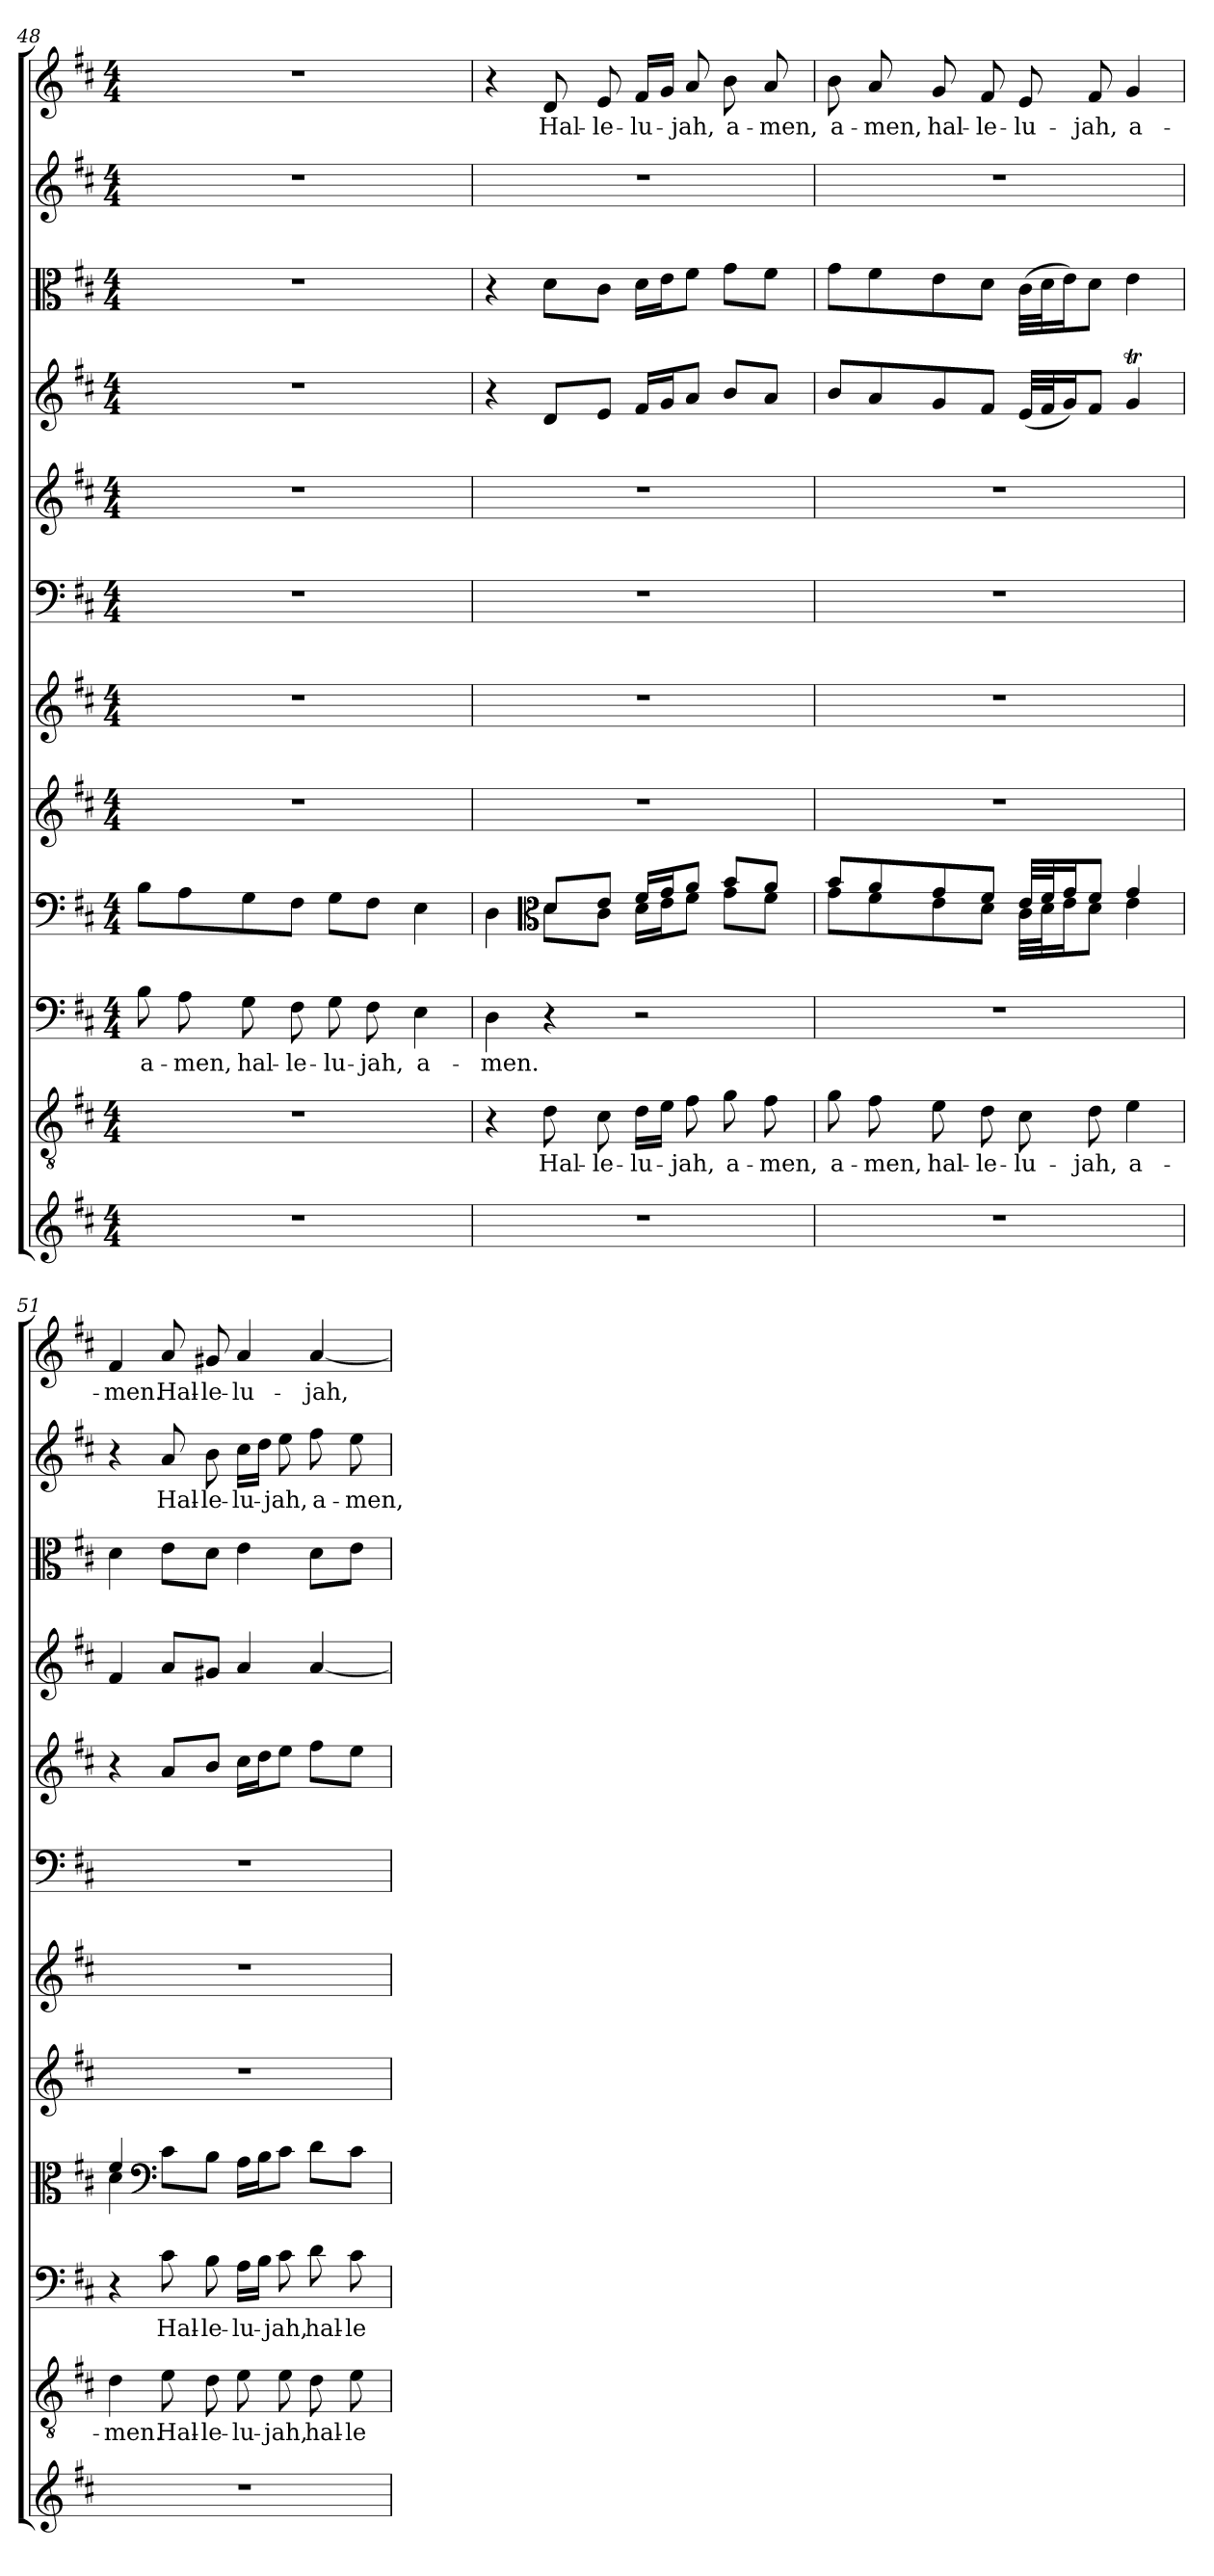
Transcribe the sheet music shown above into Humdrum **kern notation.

**kern	**kern	**text	**kern	**text	**kern	**kern	**kern	**kern	**kern	**kern	**kern	**kern	**text	**kern	**text
*part12	*part11	*part11	*part10	*part10	*part9	*part8	*part7	*part6	*part5	*part4	*part3	*part2	*part2	*part1	*part1
*staff12	*staff11	*staff11	*staff10	*staff10	*staff9	*staff8	*staff7	*staff6	*staff5	*staff4	*staff3	*staff2	*staff2	*staff1	*staff1
*clefG2	*clefGv2	*	*clefF4	*	*clefF4	*clefG2	*clefG2	*clefF4	*clefG2	*clefG2	*clefC3	*clefG2	*	*clefG2	*
*k[f#c#]	*k[f#c#]	*	*k[f#c#]	*	*k[f#c#]	*k[f#c#]	*k[f#c#]	*k[f#c#]	*k[f#c#]	*k[f#c#]	*k[f#c#]	*k[f#c#]	*	*k[f#c#]	*
*D:	*D:	*	*D:	*	*D:	*D:	*D:	*D:	*D:	*D:	*D:	*D:	*	*D:	*
*M4/4	*M4/4	*	*M4/4	*	*M4/4	*M4/4	*M4/4	*M4/4	*M4/4	*M4/4	*M4/4	*M4/4	*	*M4/4	*
=48	=48	=48	=48	=48	=48	=48	=48	=48	=48	=48	=48	=48	=48	=48	=48
1r	1r	.	8B\	a-	8B\L	1r	1r	1r	1r	1r	1r	1r	.	1r	.
.	.	.	8A\	-men,	8A\	.	.	.	.	.	.	.	.	.	.
.	.	.	8G\	hal-	8G\	.	.	.	.	.	.	.	.	.	.
.	.	.	8F#\	-le-	8F#\J	.	.	.	.	.	.	.	.	.	.
.	.	.	8G\	-lu-	8G\L	.	.	.	.	.	.	.	.	.	.
.	.	.	8F#\	-jah,	8F#\J	.	.	.	.	.	.	.	.	.	.
.	.	.	4E\	a-	4E\	.	.	.	.	.	.	.	.	.	.
=49	=49	=49	=49	=49	=49	=49	=49	=49	=49	=49	=49	=49	=49	=49	=49
*	*	*	*	*	*^	*	*	*	*	*	*	*	*	*	*
1r	4r	.	4D\	-men.	4D\	4ryy	1r	1r	1r	1r	4r	4r	1r	.	4r	.
*	*	*	*	*	*clefC3	*	*	*	*	*	*	*	*	*	*	*
.	8d\	Hal-	4r	.	8d/L	8d\L	.	.	.	.	8d/L	8d\L	.	.	8d/	Hal-
.	8c#\	-le-	.	.	8e/J	8c#\J	.	.	.	.	8e/J	8c#\J	.	.	8e/	-le-
.	16d\LL	-lu-	2r	.	16f#/LL	16d\LL	.	.	.	.	16f#/LL	16d\LL	.	.	16f#/LL	-lu-
.	16e\JJ	.	.	.	16g/J	16e\J	.	.	.	.	16g/J	16e\J	.	.	16g/JJ	.
.	8f#\	-jah,	.	.	8a/J	8f#\J	.	.	.	.	8a/J	8f#\J	.	.	8a/	-jah,
.	8g\	a-	.	.	8b/L	8g\L	.	.	.	.	8b/L	8g\L	.	.	8b\	a-
.	8f#\	-men,	.	.	8a/J	8f#\J	.	.	.	.	8a/J	8f#\J	.	.	8a/	-men,
=50	=50	=50	=50	=50	=50	=50	=50	=50	=50	=50	=50	=50	=50	=50	=50	=50
1r	8g\	a-	1r	.	8b/L	8g\L	1r	1r	1r	1r	8b/L	8g\L	1r	.	8b\	a-
.	8f#\	-men,	.	.	8a/	8f#\	.	.	.	.	8a/	8f#\	.	.	8a/	-men,
.	8e\	hal-	.	.	8g/	8e\	.	.	.	.	8g/	8e\	.	.	8g/	hal-
.	8d\	-le-	.	.	8f#/J	8d\J	.	.	.	.	8f#/J	8d\J	.	.	8f#/	-le-
.	8c#\	-lu-	.	.	32e/LLL	32c#\LLL	.	.	.	.	(32e/LLL	(32c#\LLL	.	.	8e/	-lu-
.	.	.	.	.	32f#/J	32d\J	.	.	.	.	32f#/J	32d\J	.	.	.	.
.	.	.	.	.	16g/J	16e\J	.	.	.	.	16g/J)	16e\J)	.	.	.	.
.	8d\	-jah,	.	.	8f#/J	8d\J	.	.	.	.	8f#/J	8d\J	.	.	8f#/	-jah,
.	4e\	a-	.	.	4g/	4e\	.	.	.	.	4gT/	4e\	.	.	4g/	a-
=51	=51	=51	=51	=51	=51	=51	=51	=51	=51	=51	=51	=51	=51	=51	=51	=51
1r	4d\	-men.	4r	.	4f#/	4d\	1r	1r	1r	4r	4f#/	4d\	4r	.	4f#/	-men.
*	*	*	*	*	*clefF4	*	*	*	*	*	*	*	*	*	*	*
.	8e\	Hal-	8c#\	Hal-	2ryy	8c#\L	.	.	.	8a/L	8a/L	8e\L	8a/	Hal-	8a/	Hal-
.	8d\	-le-	8B\	-le-	.	8B\J	.	.	.	8b/J	8g#X/J	8d\J	8b\	-le-	8g#X/	-le-
.	8e\	-lu-	16A\LL	-lu-	.	16A\LL	.	.	.	16cc#\LL	4a/	4e\	16cc#\LL	-lu-	4a/	-lu-
.	.	.	16B\JJ	.	.	16B\J	.	.	.	16dd\J	.	.	16dd\JJ	.	.	.
.	8e\	-jah,	8c#\	-jah,	.	8c#\J	.	.	.	8ee\J	.	.	8ee\	-jah,	.	.
.	8d\	hal-	8d\	hal-	4ryy	8d\L	.	.	.	8ff#\L	[4a/	8d\L	8ff#\	a-	[4a/	-jah,
.	8e\	-le-	8c#\	-le-	.	8c#\J	.	.	.	8ee\J	.	8e\J	8ee\	-men,	.	.
*	*	*	*	*	*v	*v	*	*	*	*	*	*	*	*	*	*
=	=	=	=	=	=	=	=	=	=	=	=	=	=	=	=
*-	*-	*-	*-	*-	*-	*-	*-	*-	*-	*-	*-	*-	*-	*-	*-
